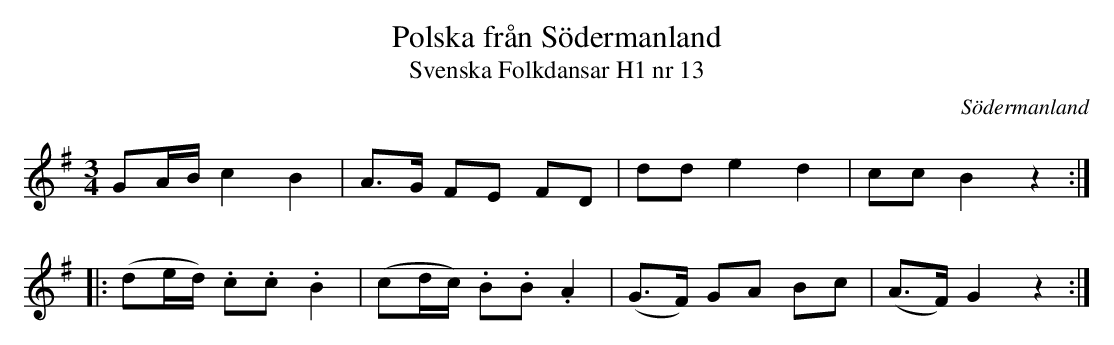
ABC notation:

X:1
T:Polska från Södermanland
T:Svenska Folkdansar H1 nr 13
O:Södermanland
M:3/4
L:1/16
K:G
G2AB c4 B4 | A2>G2 F2E2 F2D2 | d2d2 e4 d4 | c2c2 B4z4 ::
(d2ed) .c2.c2 .B4 | (c2dc) .B2.B2 .A4 | (G2>F2) G2A2 B2c2 | (A2>F2) G4z4 :|
